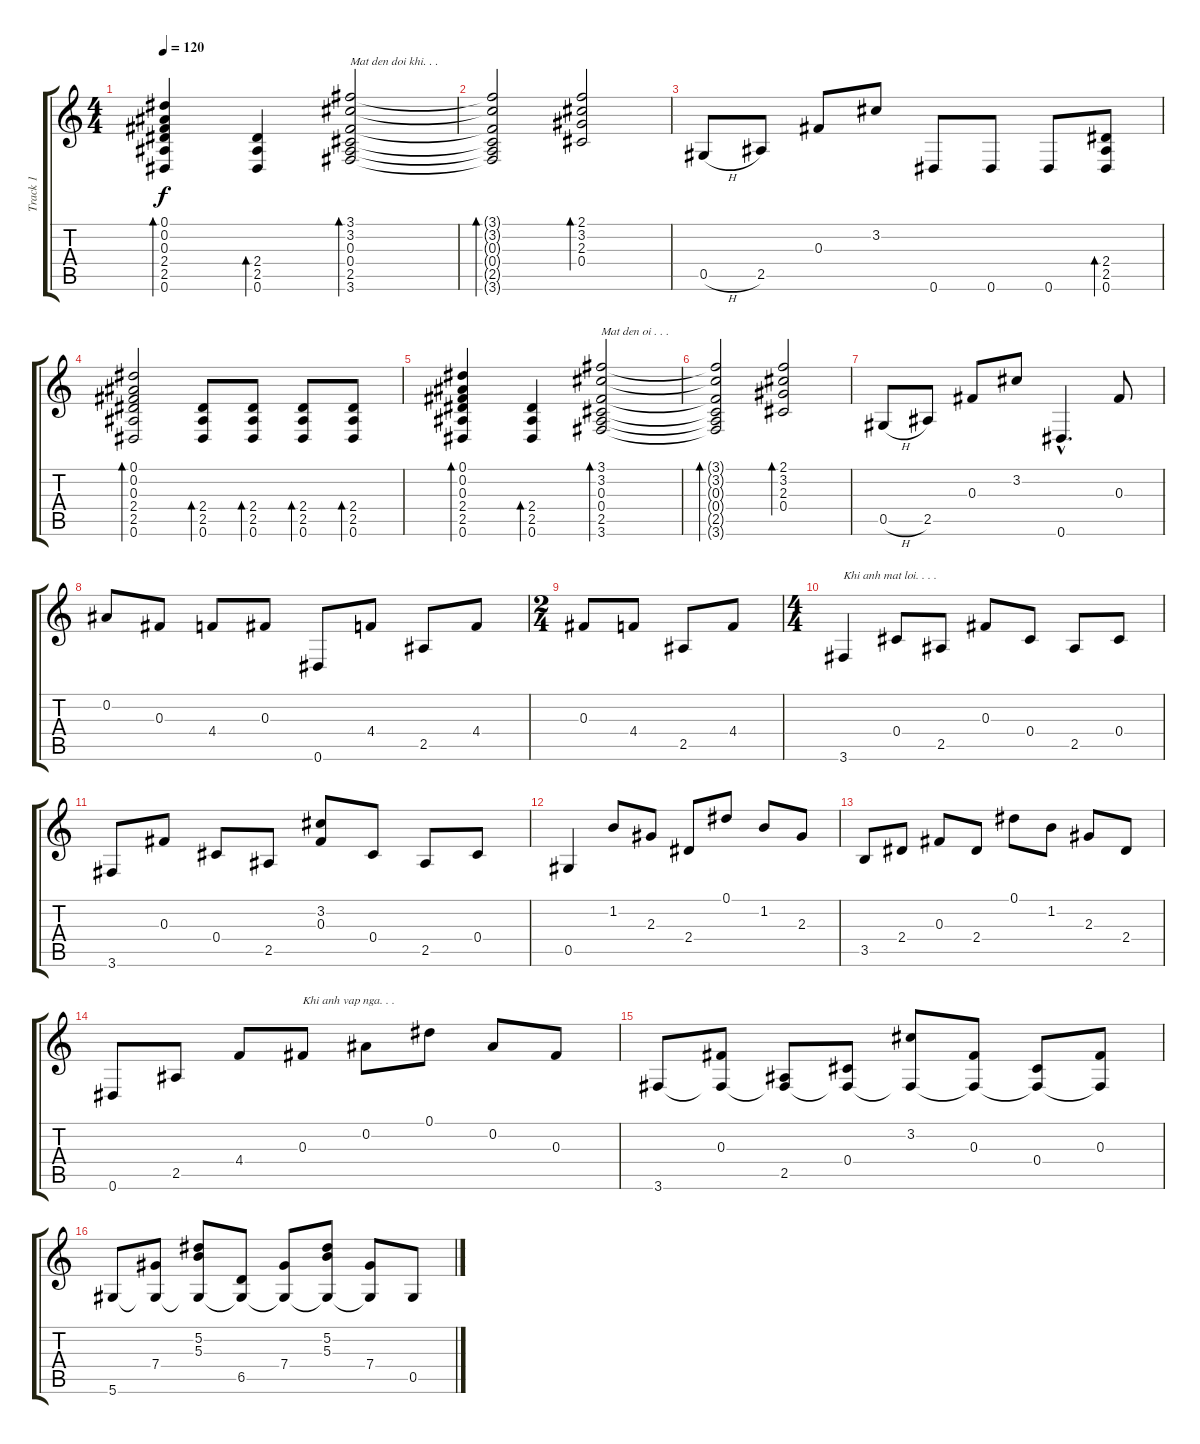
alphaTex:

\track ("Track 1" "Track 1") {instrument acousticguitarnylon}
\staff {score tabs}
\tuning (Eb4 Bb3 Gb3 Db3 Ab2 Eb2) {hide}
\ts (4 4)
\tempo 120
\clef g2
\ks c
(0.1 0.2 0.3 2.4 2.5 0.6).4{bd 60 dy f} (2.4 2.5 0.6).4{bd 60} (3.1 3.2 0.3 0.4 2.5 3.6).2{bd 30 txt "Mat den doi khi. . ."} |
(3.1{t} 3.2{t} 0.3{t} 0.4{t} 2.5{t} 3.6{t}).2{bd 60} (2.1 3.2 2.3 0.4).2{bd 60} |
0.5{h}.8 2.5.8 0.3.8 3.2.8 0.6.8 0.6.8 0.6.8 (2.4 2.5 0.6).8{bd 30} |
(0.1 0.2 0.3 2.4 2.5 0.6).2{bd 60} (2.4 2.5 0.6).8{bd 30} (2.4 2.5 0.6).8{bd 30} (2.4 2.5 0.6).8{bd 30} (2.4 2.5 0.6).8{bd 30} |
(0.1 0.2 0.3 2.4 2.5 0.6).4{bd 60} (2.4 2.5 0.6).4{bd 60} (3.1 3.2 0.3 0.4 2.5 3.6).2{bd 60 txt "Mat den oi . . . "} |
(3.1{t} 3.2{t} 0.3{t} 0.4{t} 2.5{t} 3.6{t}).2{bd 60} (2.1 3.2 2.3 0.4).2{bd 60} |
0.5{h}.8 2.5.8 0.3.8 3.2.8 0.6{hac}.4{d} 0.3.8 |
0.2.8 0.3.8 4.4.8 0.3.8 0.6.8 4.4.8 2.5.8 4.4.8 |
\ts (2 4)
0.3.8 4.4.8 2.5.8 4.4.8 |
\ts (4 4)
3.6.4{txt "Khi anh mat loi. . . ."} 0.4.8 2.5.8 0.3.8 0.4.8 2.5.8 0.4.8 |
3.6.8 0.3.8 0.4.8 2.5.8 (3.2 0.3).8 0.4.8 2.5.8 0.4.8 |
0.5.4 1.2.8 2.3.8 2.4.8 0.1.8 1.2.8 2.3.8 |
3.5.8 2.4.8 0.3.8 2.4.8 0.1.8 1.2.8 2.3.8 2.4.8 |
0.6.8 2.5.8 4.4.8 0.3.8{txt "Khi anh vap nga. . . "} 0.2.8 0.1.8 0.2.8 0.3.8 |
3.6.8 (0.3 3.6{t}).8 (2.5 3.6{t}).8 (0.4 3.6{t}).8 (3.2 3.6{t}).8 (0.3 3.6{t}).8 (0.4 3.6{t}).8 (0.3 3.6{t}).8 |
5.6.8 (7.4 5.6{t}).8 (5.2 5.3 5.6{t}).8 (6.5 5.6{t}).8 (7.4 5.6{t}).8 (5.2 5.3 5.6{t}).8 (7.4 5.6{t}).8 0.5.8
